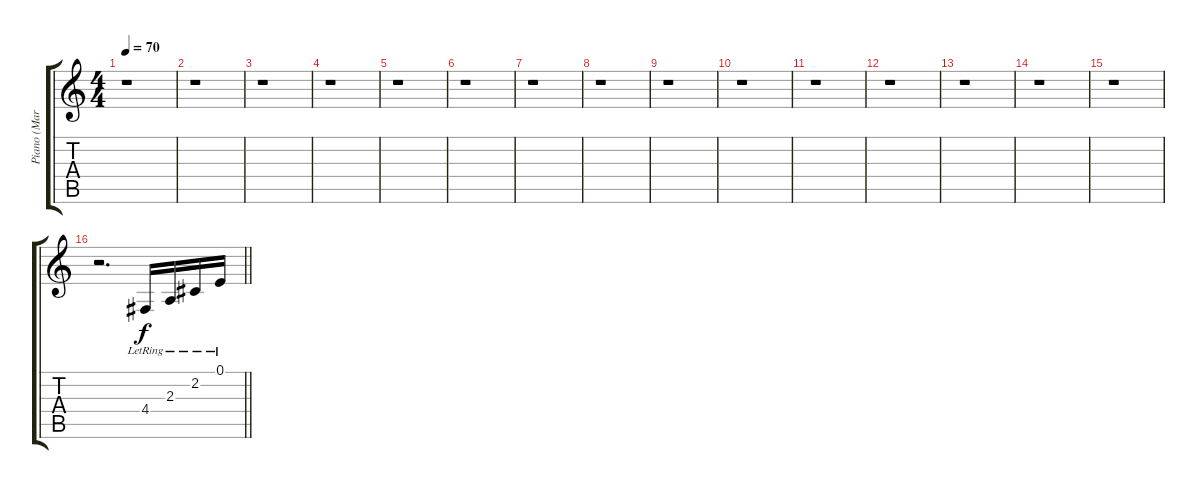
\track ("Piano (Mark)" "Piano (Mar") {instrument brightacousticpiano}
\staff {score tabs}
\tuning (E4 B3 G3 D3 A2 E2) {hide}
\ts (4 4)
\tempo 70
\clef g2
\ks c
r.1{dy f} |
r.1 |
r.1 |
r.1 |
r.1 |
r.1 |
r.1 |
r.1 |
r.1 |
r.1 |
r.1 |
r.1 |
r.1 |
r.1 |
r.1 |
\barLineRight lightlight
r.2{d} 4.4{lr}.16 2.3{lr}.16 2.2{lr}.16 0.1{lr}.16
